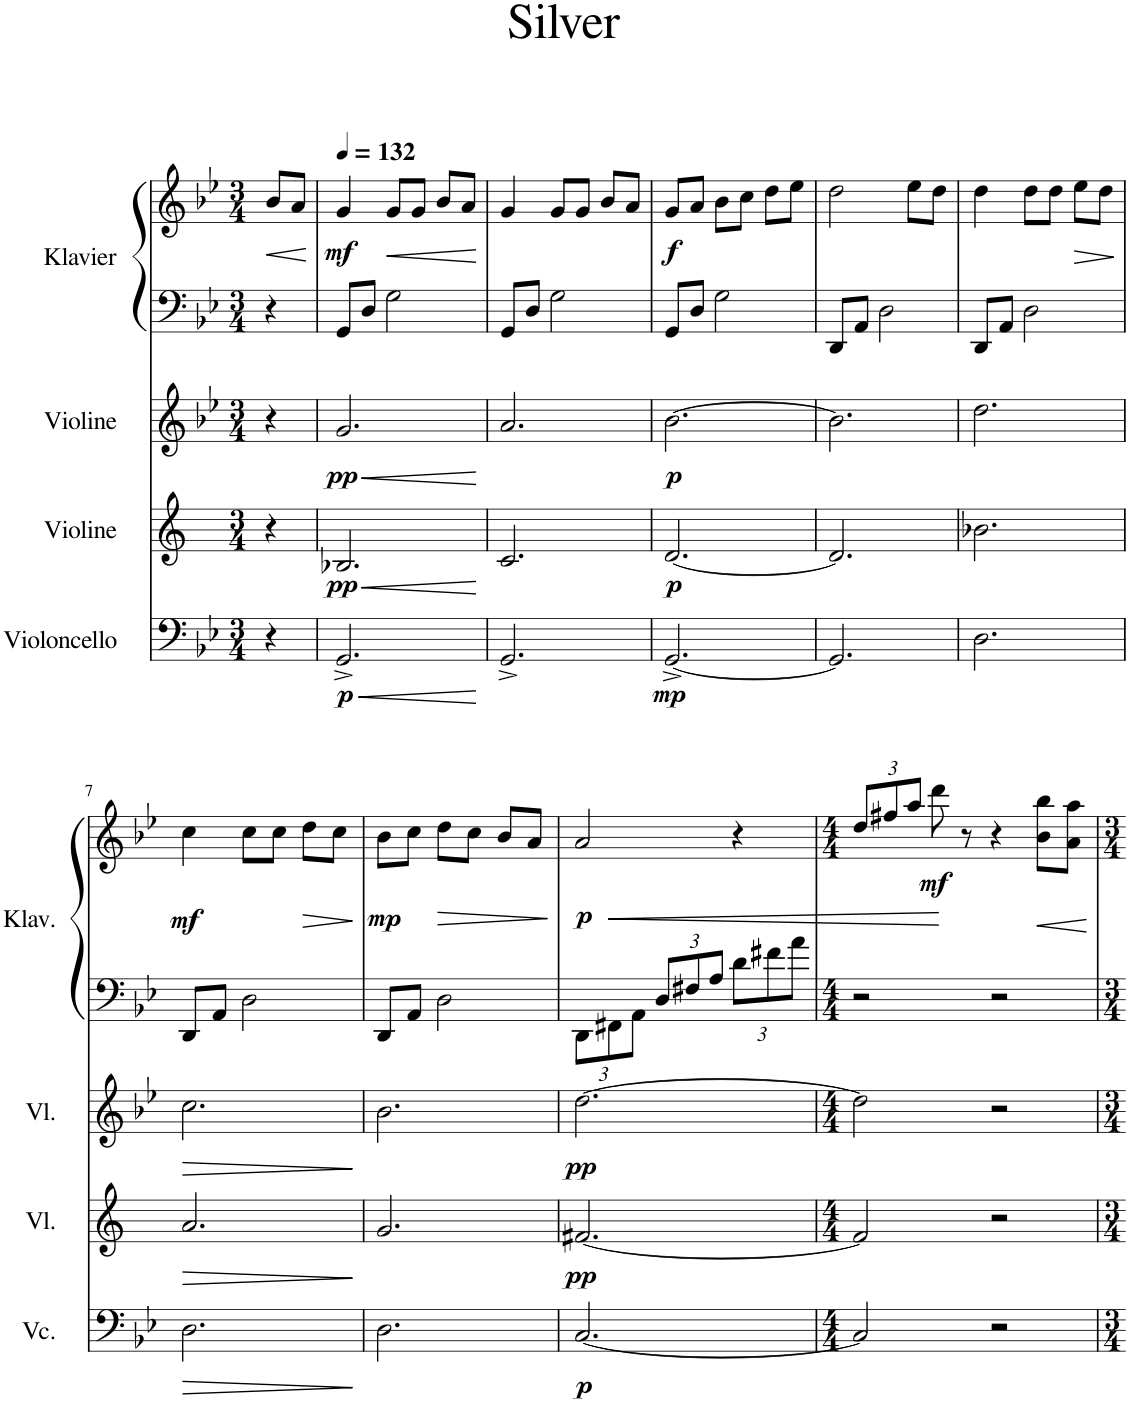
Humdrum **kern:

**kern	**dynam	**kern	**dynam	**kern	**dynam	**kern	**kern	**dynam
*part4	*part4	*part3	*part3	*part2	*part2	*part1	*part1	*part1
*staff5	*staff5	*staff4	*staff4	*staff3	*staff3	*staff2	*staff1	*staff1/2
*I"Violoncello	*	*I"Violine	*	*I"Violine	*	*I"Klavier	*	*
*I'Vc.	*	*I'Vl.	*	*I'Vl.	*	*I'Klav.	*	*
*clefF4	*	*clefG2	*	*clefG2	*	*clefF4	*clefG2	*
*k[b-e-]	*	*k[]	*	*k[b-e-]	*	*k[b-e-]	*k[b-e-]	*
*M3/4	*	*M3/4	*	*M3/4	*	*M3/4	*M3/4	*
=1	=1	=1	=1	=1	=1	=1	=1	=1
!	!	!	!	!	!	!	!	!LO:HP:b
4r	.	4r	.	4r	.	4r	8b-/L	<
.	.	.	.	.	.	.	8a/J	.
.	.	.	.	.	.	.	.	[
=2	=2	=2	=2	=2	=2	=2	=2	=2
*	*	*	*	*	*	*	*MM132	*
!	!LO:HP:b	!	!LO:HP:b	!	!LO:HP:b	!	!	!
!	!LO:DY:n=1:b	!	!LO:DY:n=1:b	!	!LO:DY:n=1:b	!	!	!LO:DY:b
2.GG^/	< p	2.B-X/	< pp	2.g/	< pp	8GG/L	4g/	mf
.	.	.	.	.	.	8D/J	.	.
!	!	!	!	!	!	!	!	!LO:HP:b
.	.	.	.	.	.	2G\	8g/L	<
.	.	.	.	.	.	.	8g/J	.
.	.	.	.	.	.	.	8b-/L	.
.	.	.	.	.	.	.	8a/J	.
.	[	.	[	.	[	.	.	[
=3	=3	=3	=3	=3	=3	=3	=3	=3
2.GG^/	.	2.c/	.	2.a/	.	8GG/L	4g/	.
.	.	.	.	.	.	8D/J	.	.
.	.	.	.	.	.	2G\	8g/L	.
.	.	.	.	.	.	.	8g/J	.
.	.	.	.	.	.	.	8b-/L	.
.	.	.	.	.	.	.	8a/J	.
=4	=4	=4	=4	=4	=4	=4	=4	=4
!	!LO:DY:b	!	!LO:DY:b	!	!LO:DY:b	!	!	!LO:DY:b
[2.GG^/	mp	[2.d/	p	[2.b-\	p	8GG/L	8g/L	f
.	.	.	.	.	.	8D/J	8a/J	.
.	.	.	.	.	.	2G\	8b-\L	.
.	.	.	.	.	.	.	8cc\J	.
.	.	.	.	.	.	.	8dd\L	.
.	.	.	.	.	.	.	8ee-\J	.
=5	=5	=5	=5	=5	=5	=5	=5	=5
2.GG/]	.	2.d/]	.	2.b-\]	.	8DD/L	2dd\	.
.	.	.	.	.	.	8AA/J	.	.
.	.	.	.	.	.	2D\	.	.
.	.	.	.	.	.	.	8ee-\L	.
.	.	.	.	.	.	.	8dd\J	.
=6	=6	=6	=6	=6	=6	=6	=6	=6
2.D\	.	2.b-X\	.	2.dd\	.	8DD/L	4dd\	.
.	.	.	.	.	.	8AA/J	.	.
.	.	.	.	.	.	2D\	8dd\L	.
.	.	.	.	.	.	.	8dd\J	.
!	!	!	!	!	!	!	!	!LO:HP:b
.	.	.	.	.	.	.	8ee-\L	>
.	.	.	.	.	.	.	8dd\J	.
.	.	.	.	.	.	.	.	]
!!LO:LB:g=z
=7	=7	=7	=7	=7	=7	=7	=7	=7
!	!LO:HP:b	!	!LO:HP:b	!	!LO:HP:b	!	!	!LO:DY:b
2.D\	>	2.a/	>	2.cc\	>	8DD/L	4cc\	mf
.	.	.	.	.	.	8AA/J	.	.
.	.	.	.	.	.	2D\	8cc\L	.
.	.	.	.	.	.	.	8cc\J	.
!	!	!	!	!	!	!	!	!LO:HP:b
.	.	.	.	.	.	.	8dd\L	>
.	.	.	.	.	.	.	8cc\J	.
.	]	.	]	.	]	.	.	]
=8	=8	=8	=8	=8	=8	=8	=8	=8
!	!	!	!	!	!	!	!	!LO:DY:b
2.D\	.	2.g/	.	2.b-\	.	8DD/L	8b-\L	mp
.	.	.	.	.	.	8AA/J	8cc\J	.
!	!	!	!	!	!	!	!	!LO:HP:b
.	.	.	.	.	.	2D\	8dd\L	>
.	.	.	.	.	.	.	8cc\J	.
.	.	.	.	.	.	.	8b-/L	.
.	.	.	.	.	.	.	8a/J	.
.	.	.	.	.	.	.	.	]
=9	=9	=9	=9	=9	=9	=9	=9	=9
*	*	*	*	*	*	*Xbrackettup	*	*
!	!LO:DY:b	!	!LO:DY:b	!	!LO:DY:b	!	!	!LO:DY:b
[2.C/	p	[2.f#X/	pp	[2.dd\	pp	12DD\L	2a/	p
.	.	.	.	.	.	12FF#X\	.	.
.	.	.	.	.	.	12AA\J	.	.
.	.	.	.	.	.	12D/L	.	.
.	.	.	.	.	.	12F#X/	.	.
.	.	.	.	.	.	12A/J	.	.
.	.	.	.	.	.	12d\L	4r	.
.	.	.	.	.	.	12f#X\	.	.
.	.	.	.	.	.	12a\J	.	.
=10	=10	=10	=10	=10	=10	=10	=10	=10
*M4/4	*	*M4/4	*	*M4/4	*	*M4/4	*M4/4	*
*	*	*	*	*	*	*	*Xbrackettup	*
2C/]	.	2f#/]	.	2dd\]	.	2r	12dd/L	.
.	.	.	.	.	.	.	12ff#X/	.
.	.	.	.	.	.	.	12aa/J	.
!	!	!	!	!	!	!	!	!LO:DY:b
.	.	.	.	.	.	.	8ddd\	mf
.	.	.	.	.	.	.	8r	.
2r	.	2r	.	2r	.	2r	4r	.
!	!	!	!	!	!	!	!	!LO:HP:b
.	.	.	.	.	.	.	8b-\ 8bb-\L	<
.	.	.	.	.	.	.	8a\ 8aa\J	.
.	.	.	.	.	.	.	.	[
=	=	=	=	=	=	=	=	=
*-	*-	*-	*-	*-	*-	*-	*-	*-
